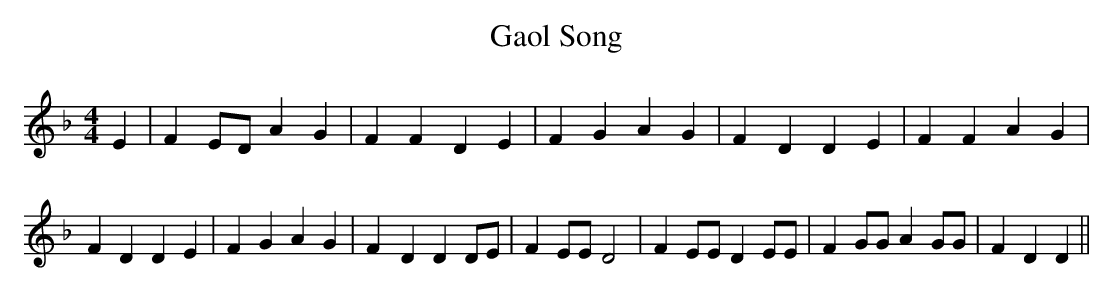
X:1
T:Gaol Song
M:4/4
L:1/4
K:F
 E| FE/2-D/2 A G| F F D E| F G A G| F- D D E| F F A G| F D D E| F G A G|\
 F- D D D/2E/2| F E/2E/2 D2| F E/2E/2 D E/2E/2| F G/2G/2 A G/2G/2|\
 F D D||
